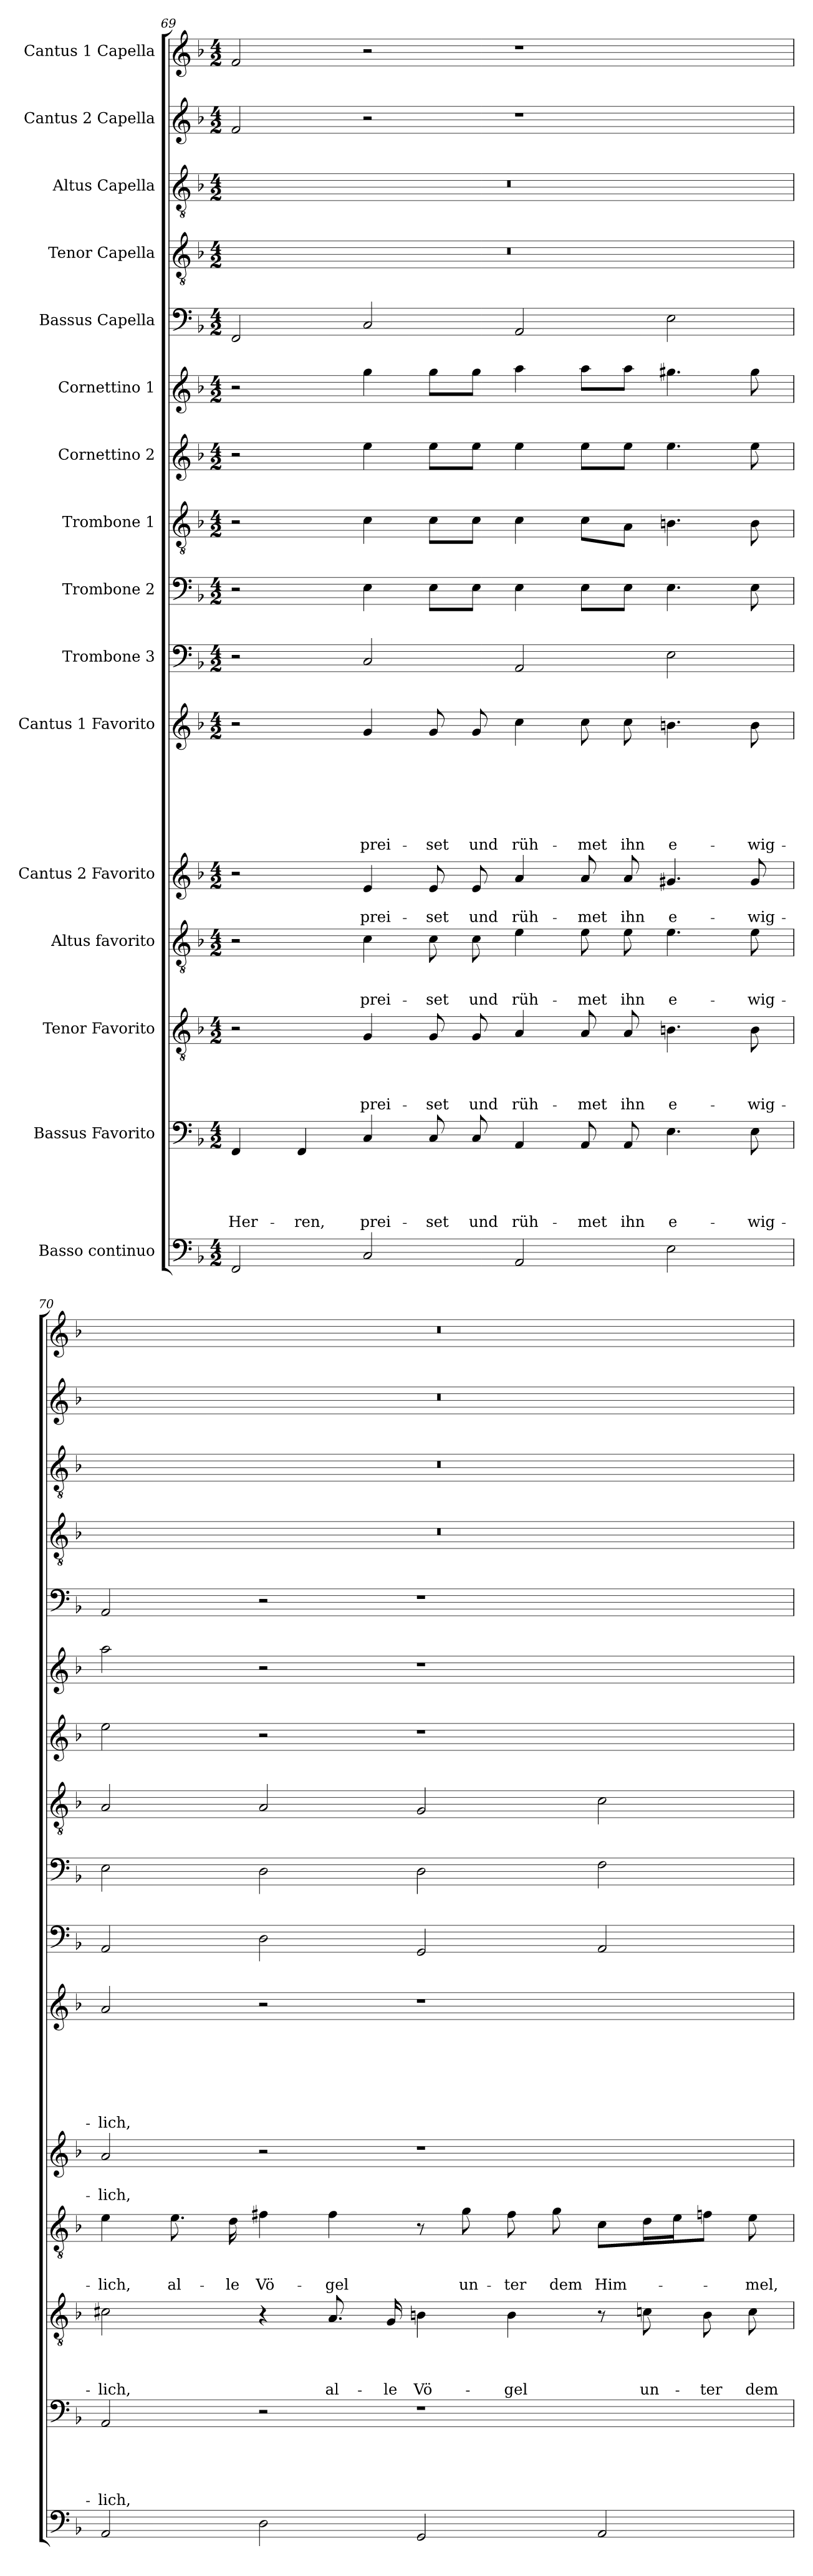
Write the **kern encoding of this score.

**kern	**kern	**text	**text	**text	**text	**text	**kern	**text	**text	**text	**text	**kern	**text	**text	**text	**kern	**text	**text	**kern	**text	**text	**text	**text	**text	**text	**text	**kern	**kern	**kern	**kern	**kern	**kern	**kern	**kern	**kern	**kern
*part16	*part15	*part15	*part15	*part15	*part15	*part15	*part14	*part14	*part14	*part14	*part14	*part13	*part13	*part13	*part13	*part12	*part12	*part12	*part11	*part11	*part11	*part11	*part11	*part11	*part11	*part11	*part10	*part9	*part8	*part7	*part6	*part5	*part4	*part3	*part2	*part1
*staff16	*staff15	*staff15	*staff15	*staff15	*staff15	*staff15	*staff14	*staff14	*staff14	*staff14	*staff14	*staff13	*staff13	*staff13	*staff13	*staff12	*staff12	*staff12	*staff11	*staff11	*staff11	*staff11	*staff11	*staff11	*staff11	*staff11	*staff10	*staff9	*staff8	*staff7	*staff6	*staff5	*staff4	*staff3	*staff2	*staff1
*I"Basso continuo	*I"Bassus Favorito	*	*	*	*	*	*I"Tenor Favorito	*	*	*	*	*I"Altus favorito	*	*	*	*I"Cantus 2 Favorito	*	*	*I"Cantus 1 Favorito	*	*	*	*	*	*	*	*I"Trombone 3	*I"Trombone 2	*I"Trombone 1	*I"Cornettino 2	*I"Cornettino 1	*I"Bassus Capella	*I"Tenor Capella	*I"Altus Capella	*I"Cantus 2 Capella	*I"Cantus 1 Capella
*clefF4	*clefF4	*	*	*	*	*	*clefGv2	*	*	*	*	*clefGv2	*	*	*	*clefG2	*	*	*clefG2	*	*	*	*	*	*	*	*clefF4	*clefF4	*clefGv2	*clefG2	*clefG2	*clefF4	*clefGv2	*clefGv2	*clefG2	*clefG2
*k[b-]	*k[b-]	*	*	*	*	*	*k[b-]	*	*	*	*	*k[b-]	*	*	*	*k[b-]	*	*	*k[b-]	*	*	*	*	*	*	*	*k[b-]	*k[b-]	*k[b-]	*k[b-]	*k[b-]	*k[b-]	*k[b-]	*k[b-]	*k[b-]	*k[b-]
*F:	*F:	*	*	*	*	*	*F:	*	*	*	*	*F:	*	*	*	*F:	*	*	*F:	*	*	*	*	*	*	*	*F:	*F:	*F:	*F:	*F:	*F:	*F:	*F:	*F:	*F:
*M4/2	*M4/2	*	*	*	*	*	*M4/2	*	*	*	*	*M4/2	*	*	*	*M4/2	*	*	*M4/2	*	*	*	*	*	*	*	*M4/2	*M4/2	*M4/2	*M4/2	*M4/2	*M4/2	*M4/2	*M4/2	*M4/2	*M4/2
=69	=69	=69	=69	=69	=69	=69	=69	=69	=69	=69	=69	=69	=69	=69	=69	=69	=69	=69	=69	=69	=69	=69	=69	=69	=69	=69	=69	=69	=69	=69	=69	=69	=69	=69	=69	=69
!	!	!	!	!	!	!LO:LY:b	!	!	!	!	!	!	!	!	!	!	!	!	!	!	!	!	!	!	!	!	!	!	!	!	!	!	!	!	!	!
2FF/	4FF/	.	.	.	.	Her-	2r	.	.	.	.	2r	.	.	.	2r	.	.	2r	.	.	.	.	.	.	.	2r	2r	2r	2r	2r	2FF/	0r	0r	2f/	2f/
!	!	!	!	!	!	!LO:LY:b	!	!	!	!	!	!	!	!	!	!	!	!	!	!	!	!	!	!	!	!	!	!	!	!	!	!	!	!	!	!
.	4FF/	.	.	.	.	-ren,	.	.	.	.	.	.	.	.	.	.	.	.	.	.	.	.	.	.	.	.	.	.	.	.	.	.	.	.	.	.
!	!	!	!	!	!	!LO:LY:b	!	!	!	!	!LO:LY:b	!	!	!	!LO:LY:b	!	!	!LO:LY:b	!	!	!	!	!	!	!	!LO:LY:b	!	!	!	!	!	!	!	!	!	!
2C/	4C/	.	.	.	.	prei-	4G/	.	.	.	prei-	4c\	.	.	prei-	4e/	.	prei-	4g/	.	.	.	.	.	.	prei-	2C/	4E\	4c\	4ee\	4gg\	2C/	.	.	2r	2r
!	!	!	!	!	!	!LO:LY:b	!	!	!	!	!LO:LY:b	!	!	!	!LO:LY:b	!	!	!LO:LY:b	!	!	!	!	!	!	!	!LO:LY:b	!	!	!	!	!	!	!	!	!	!
.	8C/	.	.	.	.	-set	8G/	.	.	.	-set	8c\	.	.	-set	8e/	.	-set	8g/	.	.	.	.	.	.	-set	.	8E\L	8c\L	8ee\L	8gg\L	.	.	.	.	.
!	!	!	!	!	!	!LO:LY:b	!	!	!	!	!LO:LY:b	!	!	!	!LO:LY:b	!	!	!LO:LY:b	!	!	!	!	!	!	!	!LO:LY:b	!	!	!	!	!	!	!	!	!	!
.	8C/	.	.	.	.	und	8G/	.	.	.	und	8c\	.	.	und	8e/	.	und	8g/	.	.	.	.	.	.	und	.	8E\J	8c\J	8ee\J	8gg\J	.	.	.	.	.
!	!	!	!	!	!	!LO:LY:b	!	!	!	!	!LO:LY:b	!	!	!	!LO:LY:b	!	!	!LO:LY:b	!	!	!	!	!	!	!	!LO:LY:b	!	!	!	!	!	!	!	!	!	!
2AA/	4AA/	.	.	.	.	rüh-	4A/	.	.	.	rüh-	4e\	.	.	rüh-	4a/	.	rüh-	4cc\	.	.	.	.	.	.	rüh-	2AA/	4E\	4c\	4ee\	4aa\	2AA/	.	.	1r	1r
!	!	!	!	!	!	!LO:LY:b	!	!	!	!	!LO:LY:b	!	!	!	!LO:LY:b	!	!	!LO:LY:b	!	!	!	!	!	!	!	!LO:LY:b	!	!	!	!	!	!	!	!	!	!
.	8AA/	.	.	.	.	-met	8A/	.	.	.	-met	8e\	.	.	-met	8a/	.	-met	8cc\	.	.	.	.	.	.	-met	.	8E\L	8c\L	8ee\L	8aa\L	.	.	.	.	.
!	!	!	!	!	!	!LO:LY:b	!	!	!	!	!LO:LY:b	!	!	!	!LO:LY:b	!	!	!LO:LY:b	!	!	!	!	!	!	!	!LO:LY:b	!	!	!	!	!	!	!	!	!	!
.	8AA/	.	.	.	.	ihn	8A/	.	.	.	ihn	8e\	.	.	ihn	8a/	.	ihn	8cc\	.	.	.	.	.	.	ihn	.	8E\J	8A\J	8ee\J	8aa\J	.	.	.	.	.
!	!	!	!	!	!	!LO:LY:b	!	!	!	!	!LO:LY:b	!	!	!	!LO:LY:b	!	!	!LO:LY:b	!	!	!	!	!	!	!	!LO:LY:b	!	!	!	!	!	!	!	!	!	!
2E\	4.E\	.	.	.	.	e-	4.Bn\	.	.	.	e-	4.e\	.	.	e-	4.g#X/	.	e-	4.bn\	.	.	.	.	.	.	e-	2E\	4.E\	4.Bn\	4.ee\	4.gg#X\	2E\	.	.	.	.
!	!	!	!	!	!	!LO:LY:b	!	!	!	!	!LO:LY:b	!	!	!	!LO:LY:b	!	!	!LO:LY:b	!	!	!	!	!	!	!	!LO:LY:b	!	!	!	!	!	!	!	!	!	!
.	8E\	.	.	.	.	-wig-	8B\	.	.	.	-wig-	8e\	.	.	-wig-	8g#/	.	-wig-	8b\	.	.	.	.	.	.	-wig-	.	8E\	8B\	8ee\	8gg#\	.	.	.	.	.
!!LO:PB:g=z
=70	=70	=70	=70	=70	=70	=70	=70	=70	=70	=70	=70	=70	=70	=70	=70	=70	=70	=70	=70	=70	=70	=70	=70	=70	=70	=70	=70	=70	=70	=70	=70	=70	=70	=70	=70	=70
!	!	!	!	!	!	!LO:LY:b	!	!	!	!	!LO:LY:b	!	!	!	!LO:LY:b	!	!	!LO:LY:b	!	!	!	!	!	!	!	!LO:LY:b	!	!	!	!	!	!	!	!	!	!
2AA/	2AA/	.	.	.	.	-lich,	2c#X\	.	.	.	-lich,	4e\	.	.	-lich,	2a/	.	-lich,	2a/	.	.	.	.	.	.	-lich,	2AA/	2E\	2A/	2ee\	2aa\	2AA/	0r	0r	0r	0r
!	!	!	!	!	!	!	!	!	!	!	!	!	!	!	!LO:LY:b	!	!	!	!	!	!	!	!	!	!	!	!	!	!	!	!	!	!	!	!	!
.	.	.	.	.	.	.	.	.	.	.	.	8.e\	.	.	al-	.	.	.	.	.	.	.	.	.	.	.	.	.	.	.	.	.	.	.	.	.
!	!	!	!	!	!	!	!	!	!	!	!	!	!	!	!LO:LY:b	!	!	!	!	!	!	!	!	!	!	!	!	!	!	!	!	!	!	!	!	!
.	.	.	.	.	.	.	.	.	.	.	.	16d\	.	.	-le	.	.	.	.	.	.	.	.	.	.	.	.	.	.	.	.	.	.	.	.	.
!	!	!	!	!	!	!	!	!	!	!	!	!	!	!	!LO:LY:b	!	!	!	!	!	!	!	!	!	!	!	!	!	!	!	!	!	!	!	!	!
2D\	2r	.	.	.	.	.	4r	.	.	.	.	4f#X\	.	.	Vö-	2r	.	.	2r	.	.	.	.	.	.	.	2D\	2D\	2A/	2r	2r	2r	.	.	.	.
!	!	!	!	!	!	!	!	!	!	!	!LO:LY:b	!	!	!	!LO:LY:b	!	!	!	!	!	!	!	!	!	!	!	!	!	!	!	!	!	!	!	!	!
.	.	.	.	.	.	.	8.A/	.	.	.	al-	4f#\	.	.	-gel	.	.	.	.	.	.	.	.	.	.	.	.	.	.	.	.	.	.	.	.	.
!	!	!	!	!	!	!	!	!	!	!	!LO:LY:b	!	!	!	!	!	!	!	!	!	!	!	!	!	!	!	!	!	!	!	!	!	!	!	!	!
.	.	.	.	.	.	.	16G/	.	.	.	-le	.	.	.	.	.	.	.	.	.	.	.	.	.	.	.	.	.	.	.	.	.	.	.	.	.
!	!	!	!	!	!	!	!	!	!	!	!LO:LY:b	!	!	!	!	!	!	!	!	!	!	!	!	!	!	!	!	!	!	!	!	!	!	!	!	!
2GG/	1r	.	.	.	.	.	4Bn\	.	.	.	Vö-	8r	.	.	.	1r	.	.	1r	.	.	.	.	.	.	.	2GG/	2D\	2G/	1r	1r	1r	.	.	.	.
!	!	!	!	!	!	!	!	!	!	!	!	!	!	!	!LO:LY:b	!	!	!	!	!	!	!	!	!	!	!	!	!	!	!	!	!	!	!	!	!
.	.	.	.	.	.	.	.	.	.	.	.	8g\	.	.	un-	.	.	.	.	.	.	.	.	.	.	.	.	.	.	.	.	.	.	.	.	.
!	!	!	!	!	!	!	!	!	!	!	!LO:LY:b	!	!	!	!LO:LY:b	!	!	!	!	!	!	!	!	!	!	!	!	!	!	!	!	!	!	!	!	!
.	.	.	.	.	.	.	4B\	.	.	.	-gel	8f#\	.	.	-ter	.	.	.	.	.	.	.	.	.	.	.	.	.	.	.	.	.	.	.	.	.
!	!	!	!	!	!	!	!	!	!	!	!	!	!	!	!LO:LY:b	!	!	!	!	!	!	!	!	!	!	!	!	!	!	!	!	!	!	!	!	!
.	.	.	.	.	.	.	.	.	.	.	.	8g\	.	.	dem	.	.	.	.	.	.	.	.	.	.	.	.	.	.	.	.	.	.	.	.	.
!	!	!	!	!	!	!	!	!	!	!	!	!	!	!	!LO:LY:b	!	!	!	!	!	!	!	!	!	!	!	!	!	!	!	!	!	!	!	!	!
2AA/	.	.	.	.	.	.	8r	.	.	.	.	8c\L	.	.	Him-	.	.	.	.	.	.	.	.	.	.	.	2AA/	2F\	2c\	.	.	.	.	.	.	.
!	!	!	!	!	!	!	!	!	!	!	!LO:LY:b	!	!	!	!	!	!	!	!	!	!	!	!	!	!	!	!	!	!	!	!	!	!	!	!	!
.	.	.	.	.	.	.	8cn\	.	.	.	un-	16d\L	.	.	.	.	.	.	.	.	.	.	.	.	.	.	.	.	.	.	.	.	.	.	.	.
.	.	.	.	.	.	.	.	.	.	.	.	16e\J	.	.	.	.	.	.	.	.	.	.	.	.	.	.	.	.	.	.	.	.	.	.	.	.
!	!	!	!	!	!	!	!	!	!	!	!LO:LY:b	!	!	!	!	!	!	!	!	!	!	!	!	!	!	!	!	!	!	!	!	!	!	!	!	!
.	.	.	.	.	.	.	8B\	.	.	.	-ter	8fn\J	.	.	.	.	.	.	.	.	.	.	.	.	.	.	.	.	.	.	.	.	.	.	.	.
!	!	!	!	!	!	!	!	!	!	!	!LO:LY:b	!	!	!	!LO:LY:b	!	!	!	!	!	!	!	!	!	!	!	!	!	!	!	!	!	!	!	!	!
.	.	.	.	.	.	.	8c\	.	.	.	dem	8e\	.	.	-mel,	.	.	.	.	.	.	.	.	.	.	.	.	.	.	.	.	.	.	.	.	.
=	=	=	=	=	=	=	=	=	=	=	=	=	=	=	=	=	=	=	=	=	=	=	=	=	=	=	=	=	=	=	=	=	=	=	=	=
*-	*-	*-	*-	*-	*-	*-	*-	*-	*-	*-	*-	*-	*-	*-	*-	*-	*-	*-	*-	*-	*-	*-	*-	*-	*-	*-	*-	*-	*-	*-	*-	*-	*-	*-	*-	*-
